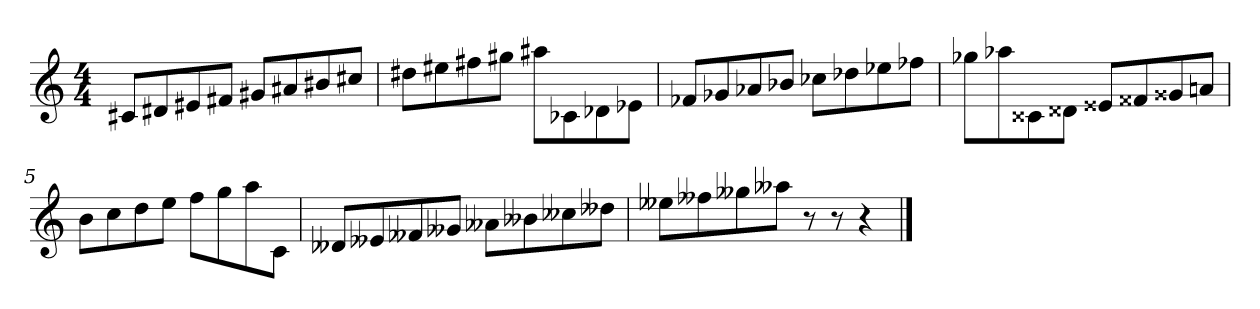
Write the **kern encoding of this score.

**kern
*part1
*staff1
*clefG2
*k[]
*C:
*M4/4
=1
8c#XL
8d#X
8e#X
8f#XJ
8g#XL
8a#X
8b#X
8cc#XJ
=2
8dd#XL
8ee#X
8ff#X
8gg#XJ
8aa#XL
8c-X
8d-X
8e-XJ
=3
8f-XL
8g-X
8a-X
8b-XJ
8cc-XL
8dd-X
8ee-X
8ff-XJ
=4
8gg-XL
8aa-X
8c##X
8d##XJ
8e##XL
8f##X
8g##X
8anJ
=5
8bL
8cc
8dd
8eeJ
8ffL
8gg
8aa
8cJ
=6
8d--XL
8e--X
8f--X
8g--XJ
8a--XL
8b--X
8cc--X
8dd--XJ
=7
8ee--XL
8ff--X
8gg--X
8aa--XJ
8r
8r
4r
==
*-
